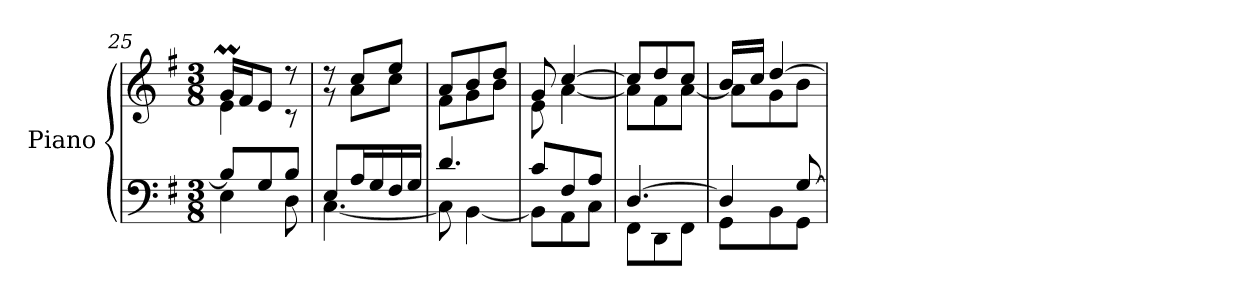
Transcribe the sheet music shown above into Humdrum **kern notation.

**kern	**kern
*part1	*part1
*staff2	*staff1
*I"Piano	*
*I'Pno	*
*clefF4	*clefG2
*k[f#]	*k[f#]
*M3/8	*M3/8
=25	=25
*^	*^
8B/L]	4E\	16gM/LL	4e\
.	.	16f#/J	.
8G/	.	8e/J	.
8B/J	8D\	8r	8r
=26	=26	=26	=26
8E/L	[4.C\	8r	8r
16A/L	.	8cc/L	8a\L
16G/	.	.	.
16F#/	.	8ee/J	8cc\J
16G/JJ	.	.	.
=27	=27	=27	=27
4.d/	8C\]	8a/L	8f#\L
.	[4BB\	8b/	8g\
.	.	8dd/J	8b\J
=28	=28	=28	=28
8c/L	8BB\L]	8g/	8e\
8F#/	8AA\	[4cc/	[4a\
8A/J	8C\J	.	.
=29	=29	=29	=29
[4.D/	8FF#\L	8cc/L]	8a\L]
.	8DD\	8dd/	8f#\
.	8FF#\J	8cc/J	[8a\J
!!LO:LB:g=z	!!
=30	=30	=30	=30
4D/]	8GG\L	16b/LL	8a\L]
.	.	16cc/JJ	.
.	8BB\	[4dd/	8g\
[8G/	8GG\J	.	8b\J
*v	*v	*	*
*	*v	*v
=	=
*-	*-
